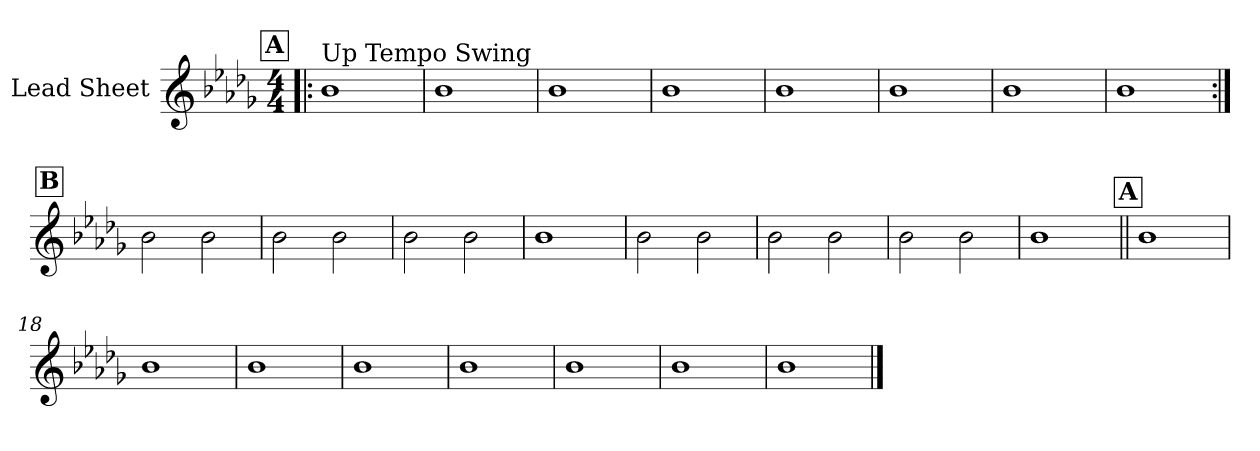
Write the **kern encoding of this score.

**kern
*part1
*staff1
*I"Lead Sheet
*clefG2
*k[b-e-a-d-g-]
*D-:
*M4/4
!!LO:REH:place=s1:a:fs=14:t=A
=1!|:
!LO:TX:a:t=Up Tempo Swing
1b-
=2
1b-
=3
1b-
=4
1b-
!!LO:LB:g=z
=5
1b-
=6
1b-
=7
1b-
=8
1b-
!!LO:LB:g=z
!!LO:REH:place=s1:a:fs=14:t=B
=9:|!
2b-\
2b-\
=10
2b-\
2b-\
=11
2b-\
2b-\
=12
1b-
!!LO:LB:g=z
=13
2b-\
2b-\
=14
2b-\
2b-\
=15
2b-\
2b-\
=16
1b-
!!LO:LB:g=z
!!LO:REH:place=s1:a:fs=14:t=A
=17||
1b-
=18
1b-
=19
1b-
=20
1b-
!!LO:LB:g=z
=21
1b-
=22
1b-
=23
1b-
=24
1b-
==
*-
